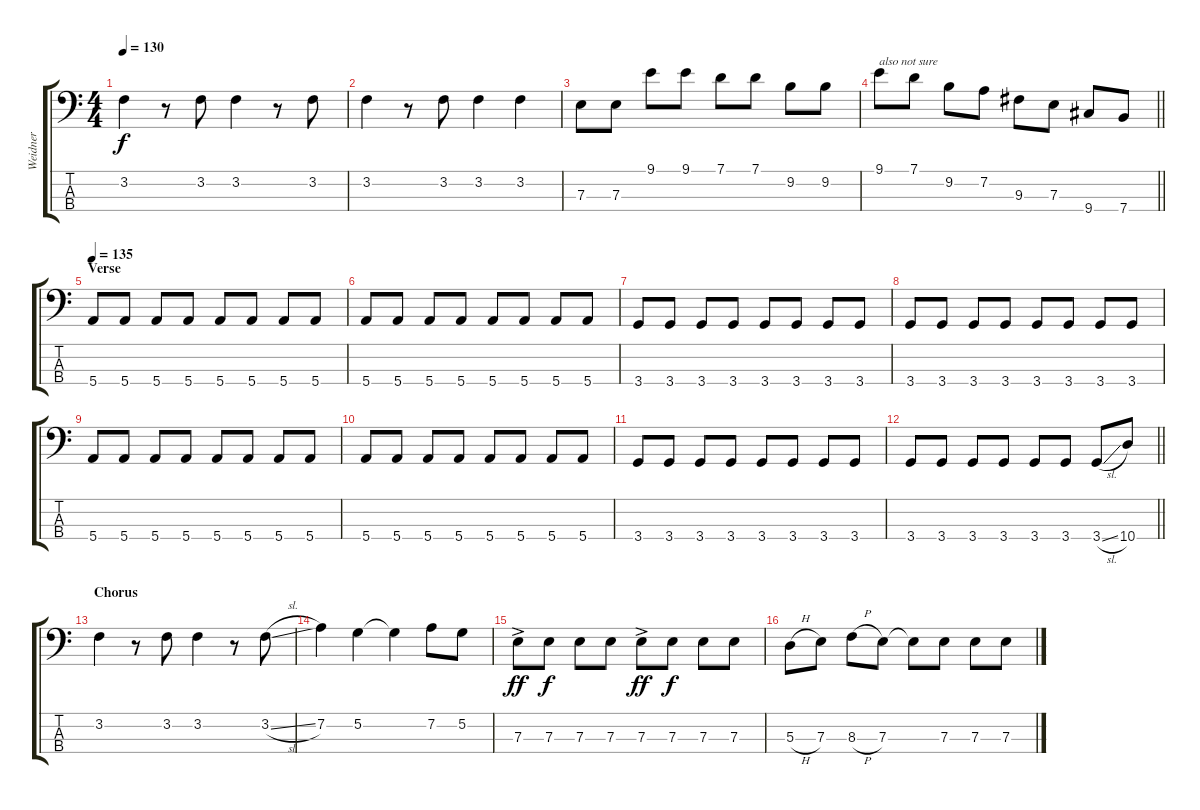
\track ("Weidner" "Weidner") {instrument electricbasspick}
\staff {score tabs}
\tuning (G2 D2 A1 E1) {hide}
\ts (4 4)
\tempo 130
\clef f4
\ks c
3.2.4{dy f} r.8 3.2.8 3.2.4 r.8 3.2.8 |
3.2.4 r.8 3.2.8 3.2.4 3.2.4 |
7.3.8 7.3.8 9.1.8 9.1.8 7.1.8 7.1.8 9.2.8 9.2.8 |
\barLineRight lightlight
9.1.8{txt "also not sure"} 7.1.8 9.2.8 7.2.8 9.3.8 7.3.8 9.4.8 7.4.8 |
\section ("" "Verse")
\tempo 135
5.4.8 5.4.8 5.4.8 5.4.8 5.4.8 5.4.8 5.4.8 5.4.8 |
5.4.8 5.4.8 5.4.8 5.4.8 5.4.8 5.4.8 5.4.8 5.4.8 |
3.4.8 3.4.8 3.4.8 3.4.8 3.4.8 3.4.8 3.4.8 3.4.8 |
3.4.8 3.4.8 3.4.8 3.4.8 3.4.8 3.4.8 3.4.8 3.4.8 |
5.4.8 5.4.8 5.4.8 5.4.8 5.4.8 5.4.8 5.4.8 5.4.8 |
5.4.8 5.4.8 5.4.8 5.4.8 5.4.8 5.4.8 5.4.8 5.4.8 |
3.4.8 3.4.8 3.4.8 3.4.8 3.4.8 3.4.8 3.4.8 3.4.8 |
\barLineRight lightlight
3.4.8 3.4.8 3.4.8 3.4.8 3.4.8 3.4.8 3.4{sl}.8 10.4.8 |
\section ("" "Chorus")
3.2.4 r.8 3.2.8 3.2.4 r.8 3.2{sl}.8 |
7.2.4 5.2.4 5.2{t}.4 7.2.8 5.2.8 |
7.3{ac}.8{dy ff} 7.3.8{dy f} 7.3.8 7.3.8 7.3{ac}.8{dy ff} 7.3.8{dy f} 7.3.8 7.3.8 |
5.3{h}.8 7.3.8 8.3{h}.8 7.3.8 7.3{t}.8 7.3.8 7.3.8 7.3.8
